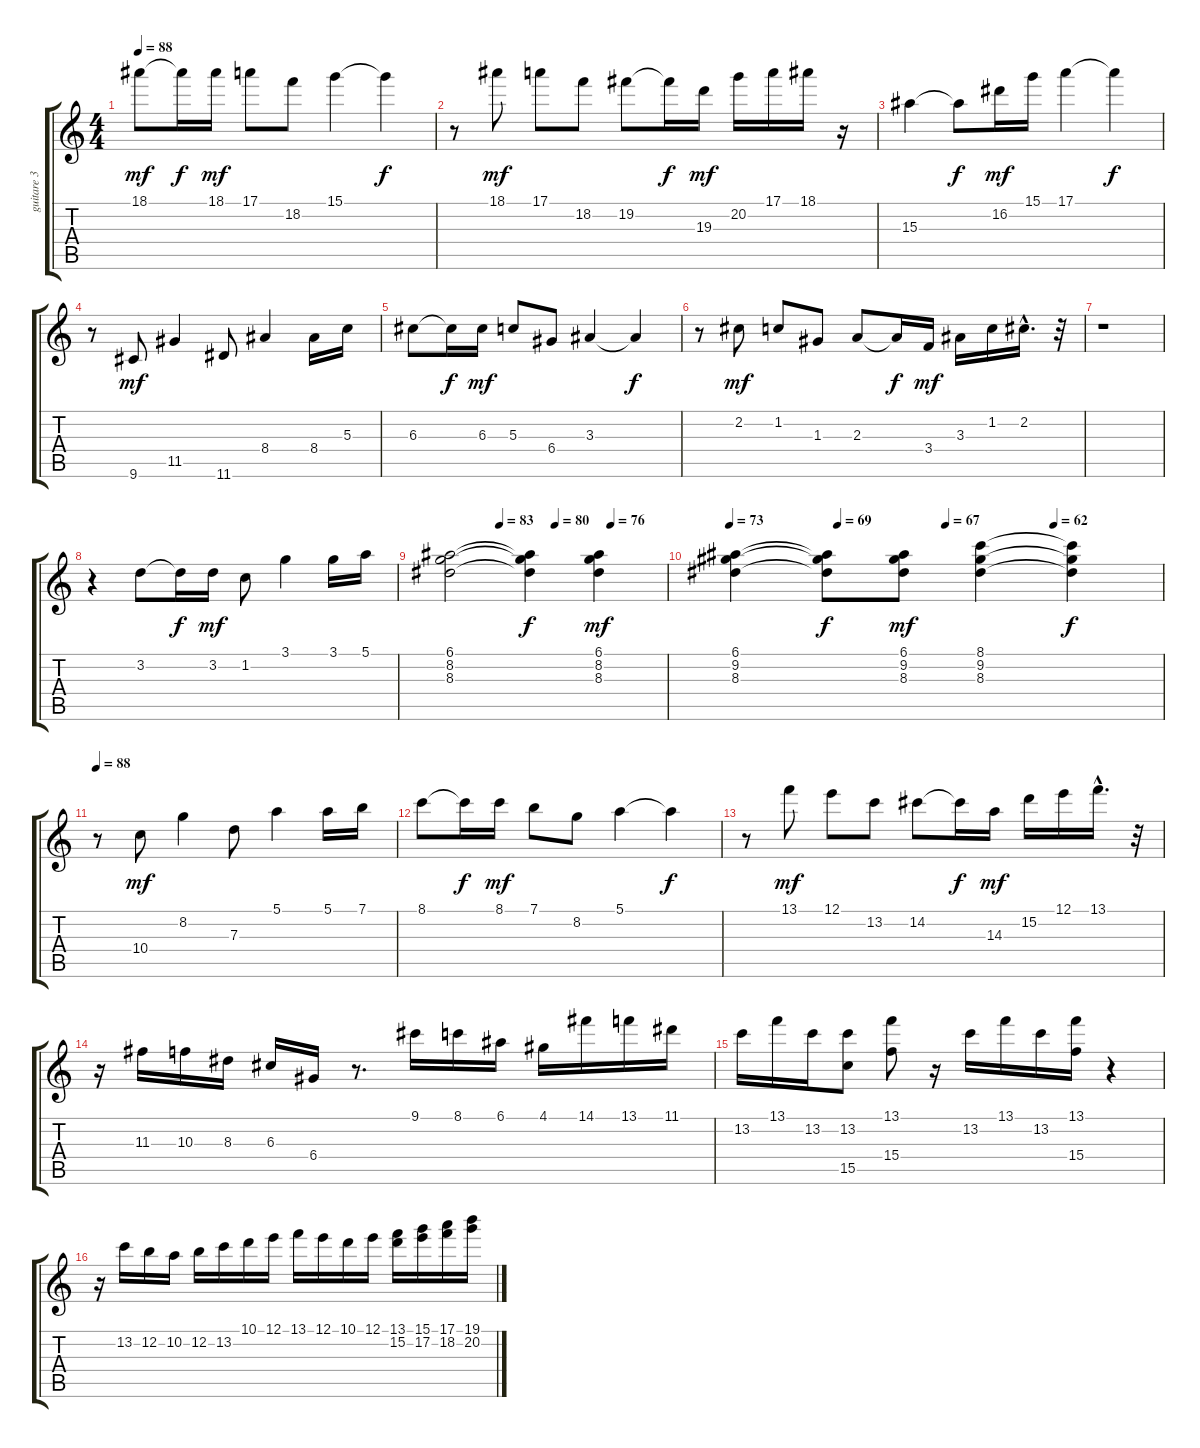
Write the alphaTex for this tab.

\track ("guitare 3" "guitare 3") {instrument electricguitarjazz}
\staff {score tabs}
\tuning (E4 B3 G3 D3 A2 E2) {hide}
\ts (4 4)
\tempo 88
\clef g2
\ks c
18.1.8{dy mf} 18.1{t}.16{dy f} 18.1.16{dy mf} 17.1.8 18.2.8 15.1.4 15.1{t}.4{dy f} |
r.8 18.1.8{dy mf} 17.1.8 18.2.8 19.2.8 19.2{t}.16{dy f} 19.3.16{dy mf} 20.2.16 17.1.16 18.1.16 r.16 |
15.3.4 15.3{t}.8{dy f} 16.2.16{dy mf} 15.1.16 17.1.4 17.1{t}.4{dy f} |
r.8 9.6.8{dy mf} 11.5.4 11.6.8 8.4.4 8.4.16 5.3.16 |
6.3.8 6.3{t}.16{dy f} 6.3.16{dy mf} 5.3.8 6.4.8 3.3.4 3.3{t}.4{dy f} |
r.8 2.2.8{dy mf} 1.2.8 1.3.8 2.3.8 2.3{t}.16{dy f} 3.4.16{dy mf} 3.3.16 1.2.16 2.2{hac}.16{d} r.32 |
r.1 |
r.4 3.2.8 3.2{t}.16{dy f} 3.2.16{dy mf} 1.2.8 3.1.4 3.1.16 5.1.16 |
\tempo (83 0.25)
\tempo (80 0.5)
\tempo (76 0.75)
(6.1 8.2 8.3).2 (6.1{t} 8.2{t} 8.3{t}).4{dy f} (6.1 8.2 8.3).4{dy mf} |
\tempo 73
\tempo (69 0.25)
\tempo (67 0.5)
\tempo (62 0.75)
(6.1 9.2 8.3).4 (6.1{t} 9.2{t} 8.3{t}).8{dy f} (6.1 9.2 8.3).8{dy mf} (8.1 9.2 8.3).4 (8.1{t} 9.2{t} 8.3{t}).4{dy f} |
\tempo 88
r.8 10.4.8{dy mf} 8.2.4 7.3.8 5.1.4 5.1.16 7.1.16 |
8.1.8 8.1{t}.16{dy f} 8.1.16{dy mf} 7.1.8 8.2.8 5.1.4 5.1{t}.4{dy f} |
r.8 13.1.8{dy mf} 12.1.8 13.2.8 14.2.8 14.2{t}.16{dy f} 14.3.16{dy mf} 15.2.16 12.1.16 13.1{hac}.16{d} r.32 |
r.16 11.3.16 10.3.16 8.3.16 6.3.16 6.4.16 r.8{d} 9.1.16 8.1.16 6.1.16 4.1.16 14.1.16 13.1.16 11.1.16 |
13.2.16 13.1.16 13.2.16 (13.2 15.5).8 (13.1 15.4).8 r.16 13.2.16 13.1.16 13.2.16 (13.1 15.4).16 r.4 |
r.16 13.2.16 12.2.16 10.2.16 12.2.16 13.2.16 10.1.16 12.1.16 13.1.16 12.1.16 10.1.16 12.1.16 (13.1 15.2).16 (15.1 17.2).16 (17.1 18.2).16 (19.1 20.2).16
